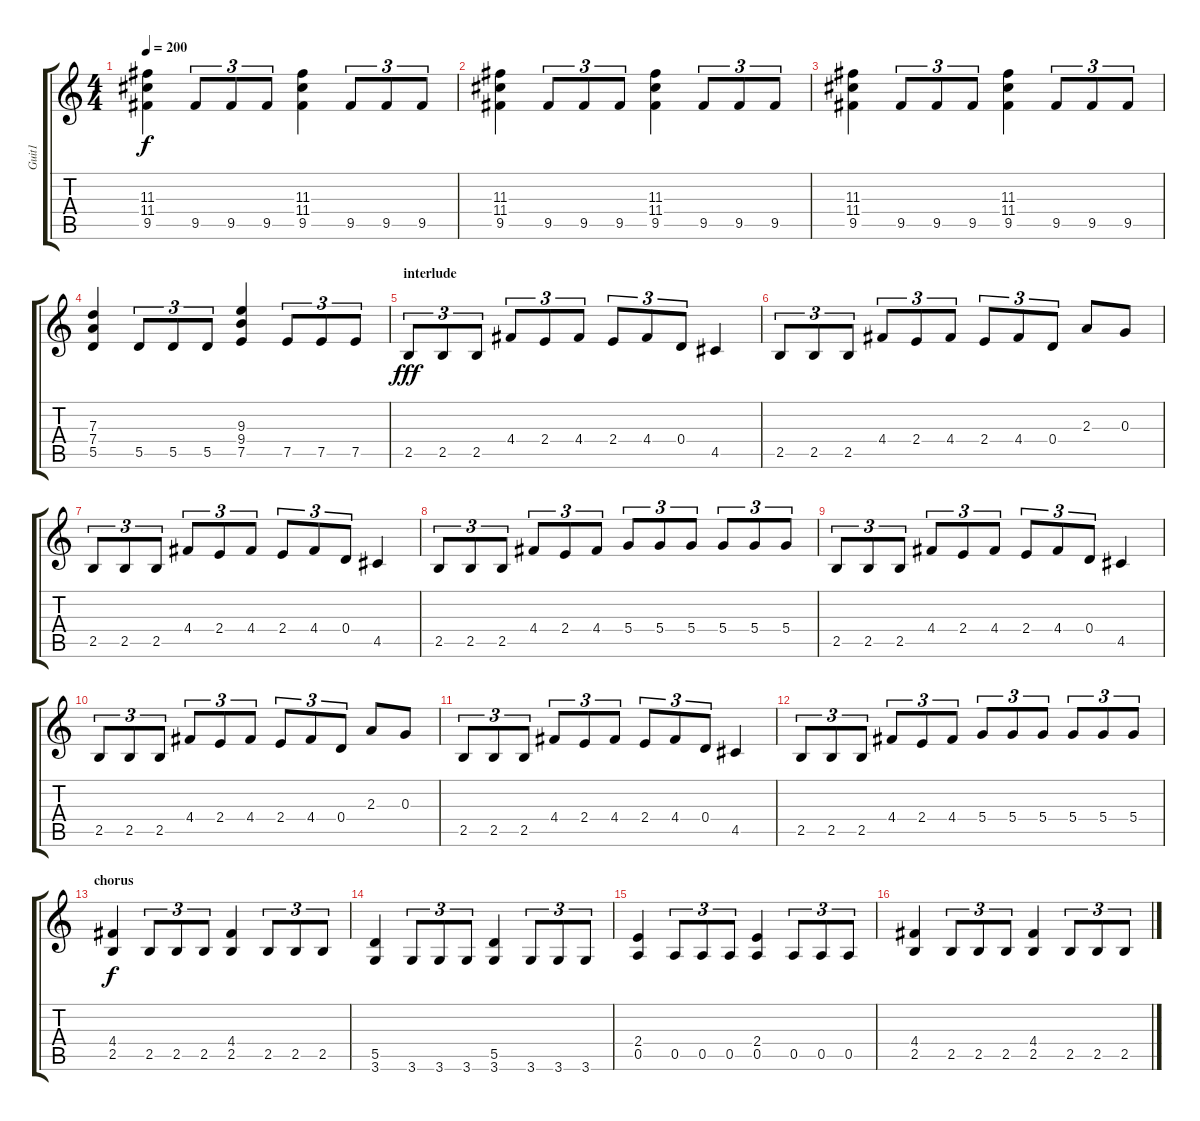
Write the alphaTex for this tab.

\track ("Guit1" "Guit1") {instrument overdrivenguitar}
\staff {score tabs}
\tuning (E4 B3 G3 D3 A2 E2) {hide}
\ts (4 4)
\tempo 200
\clef g2
\ks c
(11.3 11.4 9.5).4{dy f} 9.5.8{tu (3 2)} 9.5.8{tu (3 2)} 9.5.8{tu (3 2)} (11.3 11.4 9.5).4 9.5.8{tu (3 2)} 9.5.8{tu (3 2)} 9.5.8{tu (3 2)} |
(11.3 11.4 9.5).4 9.5.8{tu (3 2)} 9.5.8{tu (3 2)} 9.5.8{tu (3 2)} (11.3 11.4 9.5).4 9.5.8{tu (3 2)} 9.5.8{tu (3 2)} 9.5.8{tu (3 2)} |
(11.3 11.4 9.5).4 9.5.8{tu (3 2)} 9.5.8{tu (3 2)} 9.5.8{tu (3 2)} (11.3 11.4 9.5).4 9.5.8{tu (3 2)} 9.5.8{tu (3 2)} 9.5.8{tu (3 2)} |
(7.3 7.4 5.5).4 5.5.8{tu (3 2)} 5.5.8{tu (3 2)} 5.5.8{tu (3 2)} (9.3 9.4 7.5).4 7.5.8{tu (3 2)} 7.5.8{tu (3 2)} 7.5.8{tu (3 2)} |
\section ("" "interlude")
2.5.8{tu (3 2) dy fff} 2.5.8{tu (3 2)} 2.5.8{tu (3 2)} 4.4.8{tu (3 2)} 2.4.8{tu (3 2)} 4.4.8{tu (3 2)} 2.4.8{tu (3 2)} 4.4.8{tu (3 2)} 0.4.8{tu (3 2)} 4.5.4 |
2.5.8{tu (3 2)} 2.5.8{tu (3 2)} 2.5.8{tu (3 2)} 4.4.8{tu (3 2)} 2.4.8{tu (3 2)} 4.4.8{tu (3 2)} 2.4.8{tu (3 2)} 4.4.8{tu (3 2)} 0.4.8{tu (3 2)} 2.3.8 0.3.8 |
2.5.8{tu (3 2)} 2.5.8{tu (3 2)} 2.5.8{tu (3 2)} 4.4.8{tu (3 2)} 2.4.8{tu (3 2)} 4.4.8{tu (3 2)} 2.4.8{tu (3 2)} 4.4.8{tu (3 2)} 0.4.8{tu (3 2)} 4.5.4 |
2.5.8{tu (3 2)} 2.5.8{tu (3 2)} 2.5.8{tu (3 2)} 4.4.8{tu (3 2)} 2.4.8{tu (3 2)} 4.4.8{tu (3 2)} 5.4.8{tu (3 2)} 5.4.8{tu (3 2)} 5.4.8{tu (3 2)} 5.4.8{tu (3 2)} 5.4.8{tu (3 2)} 5.4.8{tu (3 2)} |
2.5.8{tu (3 2)} 2.5.8{tu (3 2)} 2.5.8{tu (3 2)} 4.4.8{tu (3 2)} 2.4.8{tu (3 2)} 4.4.8{tu (3 2)} 2.4.8{tu (3 2)} 4.4.8{tu (3 2)} 0.4.8{tu (3 2)} 4.5.4 |
2.5.8{tu (3 2)} 2.5.8{tu (3 2)} 2.5.8{tu (3 2)} 4.4.8{tu (3 2)} 2.4.8{tu (3 2)} 4.4.8{tu (3 2)} 2.4.8{tu (3 2)} 4.4.8{tu (3 2)} 0.4.8{tu (3 2)} 2.3.8 0.3.8 |
2.5.8{tu (3 2)} 2.5.8{tu (3 2)} 2.5.8{tu (3 2)} 4.4.8{tu (3 2)} 2.4.8{tu (3 2)} 4.4.8{tu (3 2)} 2.4.8{tu (3 2)} 4.4.8{tu (3 2)} 0.4.8{tu (3 2)} 4.5.4 |
2.5.8{tu (3 2)} 2.5.8{tu (3 2)} 2.5.8{tu (3 2)} 4.4.8{tu (3 2)} 2.4.8{tu (3 2)} 4.4.8{tu (3 2)} 5.4.8{tu (3 2)} 5.4.8{tu (3 2)} 5.4.8{tu (3 2)} 5.4.8{tu (3 2)} 5.4.8{tu (3 2)} 5.4.8{tu (3 2)} |
\section ("" "chorus")
(4.4 2.5).4{dy f} 2.5.8{tu (3 2)} 2.5.8{tu (3 2)} 2.5.8{tu (3 2)} (4.4 2.5).4 2.5.8{tu (3 2)} 2.5.8{tu (3 2)} 2.5.8{tu (3 2)} |
(5.5 3.6).4 3.6.8{tu (3 2)} 3.6.8{tu (3 2)} 3.6.8{tu (3 2)} (5.5 3.6).4 3.6.8{tu (3 2)} 3.6.8{tu (3 2)} 3.6.8{tu (3 2)} |
(2.4 0.5).4 0.5.8{tu (3 2)} 0.5.8{tu (3 2)} 0.5.8{tu (3 2)} (2.4 0.5).4 0.5.8{tu (3 2)} 0.5.8{tu (3 2)} 0.5.8{tu (3 2)} |
(4.4 2.5).4 2.5.8{tu (3 2)} 2.5.8{tu (3 2)} 2.5.8{tu (3 2)} (4.4 2.5).4 2.5.8{tu (3 2)} 2.5.8{tu (3 2)} 2.5.8{tu (3 2)}
